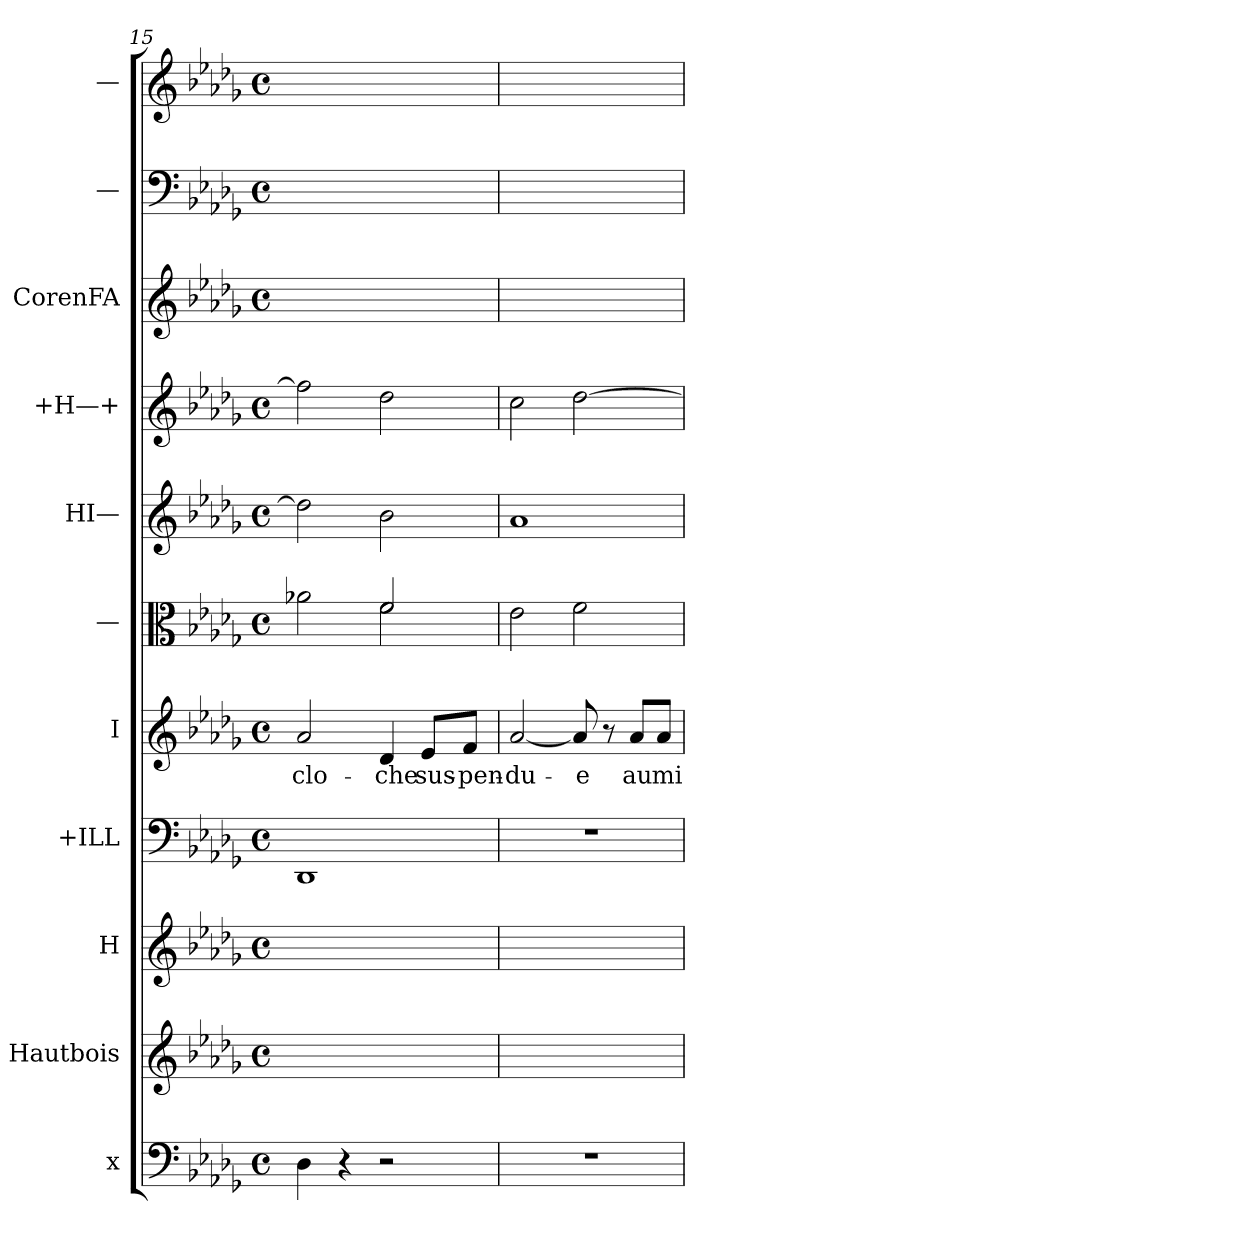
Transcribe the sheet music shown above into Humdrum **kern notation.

**kern	**kern	**kern	**kern	**kern	**text	**kern	**kern	**kern	**kern	**kern	**kern
*part11	*part10	*part9	*part8	*part7	*part7	*part6	*part5	*part4	*part3	*part2	*part1
*staff11	*staff10	*staff9	*staff8	*staff7	*staff7	*staff6	*staff5	*staff4	*staff3	*staff2	*staff1
*I"x	*I"Hautbois	*I"H	*I"+ILL	*I"I	*	*I"—	*I"HI—	*I"+H—+	*I"CorenFA	*I"—	*I"—
*clefF4	*clefG2	*clefG2	*clefF4	*clefG2	*	*clefC3	*clefG2	*clefG2	*clefG2	*clefF4	*clefG2
*k[b-e-a-d-g-]	*k[b-e-a-d-g-]	*k[b-e-a-d-g-]	*k[b-e-a-d-g-]	*k[b-e-a-d-g-]	*	*k[b-e-a-d-g-]	*k[b-e-a-d-g-]	*k[b-e-a-d-g-]	*k[b-e-a-d-g-]	*k[b-e-a-d-g-]	*k[b-e-a-d-g-]
*M4/4	*M4/4	*M4/4	*M4/4	*M4/4	*	*M4/4	*M4/4	*M4/4	*M4/4	*M4/4	*M4/4
*met(c)	*met(c)	*met(c)	*met(c)	*met(c)	*	*met(c)	*met(c)	*met(c)	*met(c)	*met(c)	*met(c)
=15	=15	=15	=15	=15	=15	=15	=15	=15	=15	=15	=15
*	*	*	*	*	*	*^	*	*	*	*	*
4D-i\	1ryy	1ryy	1DD-i/	2a-i/	clo-	2a-Xi\	4ryy	2dd-i\]	2ffi\]	1ryy	1ryy	1ryy
4r	.	.	.	.	.	.	4ryy	.	.	.	.	.
2r	.	.	.	4d-i/	che	2fi\	2fj/	2b-i\	2dd-i\	.	.	.
.	.	.	.	8e-i/L	sus-	.	.	.	.	.	.	.
.	.	.	.	8fi/J	pen-	.	.	.	.	.	.	.
*	*	*	*	*	*	*v	*v	*	*	*	*	*
=16	=16	=16	=16	=16	=16	=16	=16	=16	=16	=16	=16
1r	1ryy	1ryy	1r	[2a-i/	du-	2e-i\	1a-i/	2cci\	1ryy	1ryy	1ryy
.	.	.	.	8a-i/]	e	2fi\	.	[2dd-i\	.	.	.
.	.	.	.	8r	.	.	.	.	.	.	.
.	.	.	.	8a-i/L	au	.	.	.	.	.	.
.	.	.	.	8a-i/J	mi	.	.	.	.	.	.
=	=	=	=	=	=	=	=	=	=	=	=
*-	*-	*-	*-	*-	*-	*-	*-	*-	*-	*-	*-
